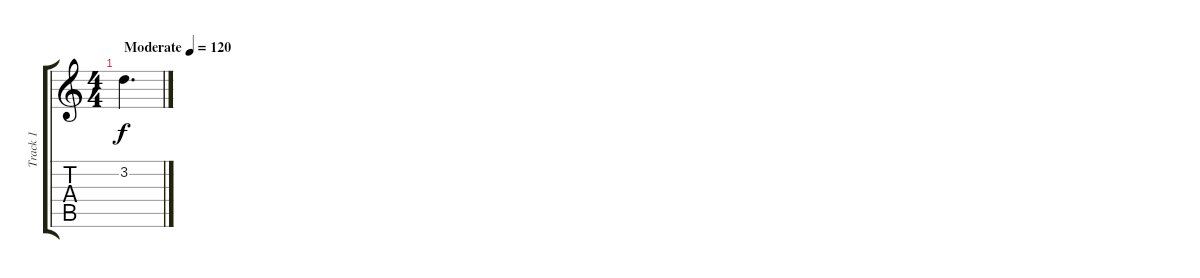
\track ("Track 1" "Track 1") {instrument acousticguitarsteel}
\staff {score tabs}
\tuning (E4 B3 G3 D3 A2 E2) {hide}
\ts (4 4)
\tempo (120 "Moderate")
\clef g2
\ks c
3.2.4{d dy f instrument acousticguitarsteel}
